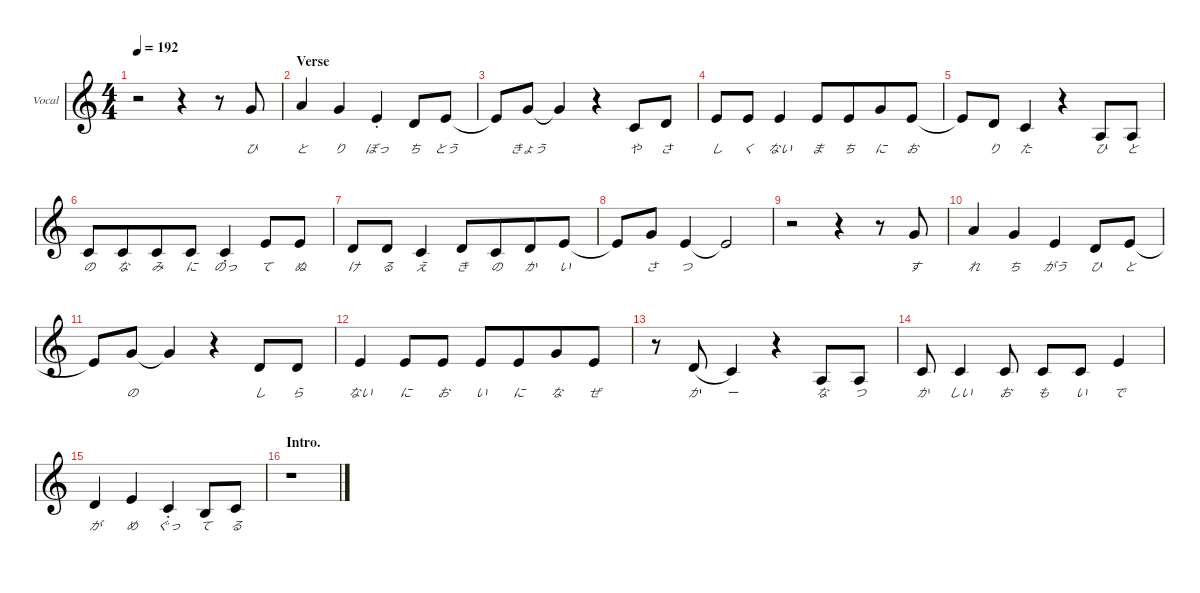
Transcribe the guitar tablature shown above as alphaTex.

\defaultSystemsLayout 4
\hideDynamics
\bracketExtendMode nobrackets
\firstSystemTrackNameOrientation horizontal
\track ("Vocal" "Vocal") {defaultSystemsLayout 4 mute instrument lead7fifths}
\staff {score}
\tuning (E4 B3 G3 D3 A2 E2)
\ts (4 4)
\beaming (8 4 4)
\tempo 192
\clef g2
\ks c
r.2{dy f instrument lead7fifths} r.4 r.8 3.1.8{lyrics (0 "ひ") lyrics (1 "") lyrics (2 "") lyrics (3 "") lyrics (4 "")} |
\section ("" "Verse")
5.1.4{lyrics (0 "と") lyrics (1 "") lyrics (2 "") lyrics (3 "") lyrics (4 "")} 3.1.4{lyrics (0 "り") lyrics (1 "") lyrics (2 "") lyrics (3 "") lyrics (4 "")} 0.1{st}.4{lyrics (0 "ぼっ") lyrics (1 "") lyrics (2 "") lyrics (3 "") lyrics (4 "")} 3.2.8{lyrics (0 "ち") lyrics (1 "") lyrics (2 "") lyrics (3 "") lyrics (4 "")} 0.1.8{lyrics (0 "とう") lyrics (1 "") lyrics (2 "") lyrics (3 "") lyrics (4 "")} |
0.1{t}.8 3.1.8{lyrics (0 "きょう") lyrics (1 "") lyrics (2 "") lyrics (3 "") lyrics (4 "")} 3.1{t}.4 r.4 1.2.8{lyrics (0 "や") lyrics (1 "") lyrics (2 "") lyrics (3 "") lyrics (4 "")} 3.2.8{lyrics (0 "さ") lyrics (1 "") lyrics (2 "") lyrics (3 "") lyrics (4 "")} |
0.1.8{lyrics (0 "し") lyrics (1 "") lyrics (2 "") lyrics (3 "") lyrics (4 "")} 0.1.8{lyrics (0 "く") lyrics (1 "") lyrics (2 "") lyrics (3 "") lyrics (4 "")} 0.1.4{lyrics (0 "ない") lyrics (1 "") lyrics (2 "") lyrics (3 "") lyrics (4 "")} 0.1.8{lyrics (0 "ま") lyrics (1 "") lyrics (2 "") lyrics (3 "") lyrics (4 "")} 0.1.8{lyrics (0 "ち") lyrics (1 "") lyrics (2 "") lyrics (3 "") lyrics (4 "")} 3.1.8{lyrics (0 "に") lyrics (1 "") lyrics (2 "") lyrics (3 "") lyrics (4 "")} 0.1.8{lyrics (0 "お") lyrics (1 "") lyrics (2 "") lyrics (3 "") lyrics (4 "")} |
0.1{t}.8 3.2.8{lyrics (0 "り") lyrics (1 "") lyrics (2 "") lyrics (3 "") lyrics (4 "")} 1.2.4{lyrics (0 "た") lyrics (1 "") lyrics (2 "") lyrics (3 "") lyrics (4 "")} r.4 2.3.8{lyrics (0 "ひ") lyrics (1 "") lyrics (2 "") lyrics (3 "") lyrics (4 "")} 2.3.8{lyrics (0 "と") lyrics (1 "") lyrics (2 "") lyrics (3 "") lyrics (4 "")} |
1.2.8{lyrics (0 "の") lyrics (1 "") lyrics (2 "") lyrics (3 "") lyrics (4 "")} 1.2.8{lyrics (0 "な") lyrics (1 "") lyrics (2 "") lyrics (3 "") lyrics (4 "")} 1.2.8{lyrics (0 "み") lyrics (1 "") lyrics (2 "") lyrics (3 "") lyrics (4 "")} 1.2.8{lyrics (0 "に") lyrics (1 "") lyrics (2 "") lyrics (3 "") lyrics (4 "")} 1.2{st}.4{lyrics (0 "のっ") lyrics (1 "") lyrics (2 "") lyrics (3 "") lyrics (4 "")} 0.1.8{lyrics (0 "て") lyrics (1 "") lyrics (2 "") lyrics (3 "") lyrics (4 "")} 0.1.8{lyrics (0 "ぬ") lyrics (1 "") lyrics (2 "") lyrics (3 "") lyrics (4 "")} |
3.2.8{lyrics (0 "け") lyrics (1 "") lyrics (2 "") lyrics (3 "") lyrics (4 "")} 3.2.8{lyrics (0 "る") lyrics (1 "") lyrics (2 "") lyrics (3 "") lyrics (4 "")} 1.2.4{lyrics (0 "え") lyrics (1 "") lyrics (2 "") lyrics (3 "") lyrics (4 "")} 3.2.8{lyrics (0 "き") lyrics (1 "") lyrics (2 "") lyrics (3 "") lyrics (4 "")} 1.2.8{lyrics (0 "の") lyrics (1 "") lyrics (2 "") lyrics (3 "") lyrics (4 "")} 3.2.8{lyrics (0 "か") lyrics (1 "") lyrics (2 "") lyrics (3 "") lyrics (4 "")} 0.1.8{lyrics (0 "い") lyrics (1 "") lyrics (2 "") lyrics (3 "") lyrics (4 "")} |
0.1{t}.8 3.1.8{lyrics (0 "さ") lyrics (1 "") lyrics (2 "") lyrics (3 "") lyrics (4 "")} 0.1.4{lyrics (0 "つ") lyrics (1 "") lyrics (2 "") lyrics (3 "") lyrics (4 "")} 0.1{t}.2 |
r.2 r.4 r.8 3.1.8{lyrics (0 "す") lyrics (1 "") lyrics (2 "") lyrics (3 "") lyrics (4 "")} |
5.1.4{lyrics (0 "れ") lyrics (1 "") lyrics (2 "") lyrics (3 "") lyrics (4 "")} 3.1.4{lyrics (0 "ち") lyrics (1 "") lyrics (2 "") lyrics (3 "") lyrics (4 "")} 0.1.4{lyrics (0 "がう") lyrics (1 "") lyrics (2 "") lyrics (3 "") lyrics (4 "")} 3.2.8{lyrics (0 "ひ") lyrics (1 "") lyrics (2 "") lyrics (3 "") lyrics (4 "")} 0.1.8{lyrics (0 "と") lyrics (1 "") lyrics (2 "") lyrics (3 "") lyrics (4 "")} |
0.1{t}.8 3.1.8{lyrics (0 "の") lyrics (1 "") lyrics (2 "") lyrics (3 "") lyrics (4 "")} 3.1{t}.4 r.4 3.2.8{lyrics (0 "し") lyrics (1 "") lyrics (2 "") lyrics (3 "") lyrics (4 "")} 3.2.8{lyrics (0 "ら") lyrics (1 "") lyrics (2 "") lyrics (3 "") lyrics (4 "")} |
0.1.4{lyrics (0 "ない") lyrics (1 "") lyrics (2 "") lyrics (3 "") lyrics (4 "")} 0.1.8{lyrics (0 "に") lyrics (1 "") lyrics (2 "") lyrics (3 "") lyrics (4 "")} 0.1.8{lyrics (0 "お") lyrics (1 "") lyrics (2 "") lyrics (3 "") lyrics (4 "")} 0.1.8{lyrics (0 "い") lyrics (1 "") lyrics (2 "") lyrics (3 "") lyrics (4 "")} 0.1.8{lyrics (0 "に") lyrics (1 "") lyrics (2 "") lyrics (3 "") lyrics (4 "")} 3.1.8{lyrics (0 "な") lyrics (1 "") lyrics (2 "") lyrics (3 "") lyrics (4 "")} 0.1.8{lyrics (0 "ぜ") lyrics (1 "") lyrics (2 "") lyrics (3 "") lyrics (4 "")} |
r.8 3.2.8{lyrics (0 "か") lyrics (1 "") lyrics (2 "") lyrics (3 "") lyrics (4 "") legatoorigin} 1.2.4{lyrics (0 "ー") lyrics (1 "") lyrics (2 "") lyrics (3 "") lyrics (4 "")} r.4 2.3.8{lyrics (0 "な") lyrics (1 "") lyrics (2 "") lyrics (3 "") lyrics (4 "")} 2.3.8{lyrics (0 "つ") lyrics (1 "") lyrics (2 "") lyrics (3 "") lyrics (4 "")} |
1.2.8{lyrics (0 "か") lyrics (1 "") lyrics (2 "") lyrics (3 "") lyrics (4 "")} 1.2.4{lyrics (0 "しい") lyrics (1 "") lyrics (2 "") lyrics (3 "") lyrics (4 "")} 1.2.8{lyrics (0 "お") lyrics (1 "") lyrics (2 "") lyrics (3 "") lyrics (4 "")} 1.2.8{lyrics (0 "も") lyrics (1 "") lyrics (2 "") lyrics (3 "") lyrics (4 "")} 1.2.8{lyrics (0 "い") lyrics (1 "") lyrics (2 "") lyrics (3 "") lyrics (4 "")} 0.1.4{lyrics (0 "で") lyrics (1 "") lyrics (2 "") lyrics (3 "") lyrics (4 "")} |
3.2.4{lyrics (0 "が") lyrics (1 "") lyrics (2 "") lyrics (3 "") lyrics (4 "")} 0.1.4{lyrics (0 "め") lyrics (1 "") lyrics (2 "") lyrics (3 "") lyrics (4 "")} 1.2{st}.4{lyrics (0 "ぐっ") lyrics (1 "") lyrics (2 "") lyrics (3 "") lyrics (4 "")} 0.2.8{lyrics (0 "て") lyrics (1 "") lyrics (2 "") lyrics (3 "") lyrics (4 "")} 1.2.8{lyrics (0 "る") lyrics (1 "") lyrics (2 "") lyrics (3 "") lyrics (4 "")} |
\section ("" "Intro.")
r.1
